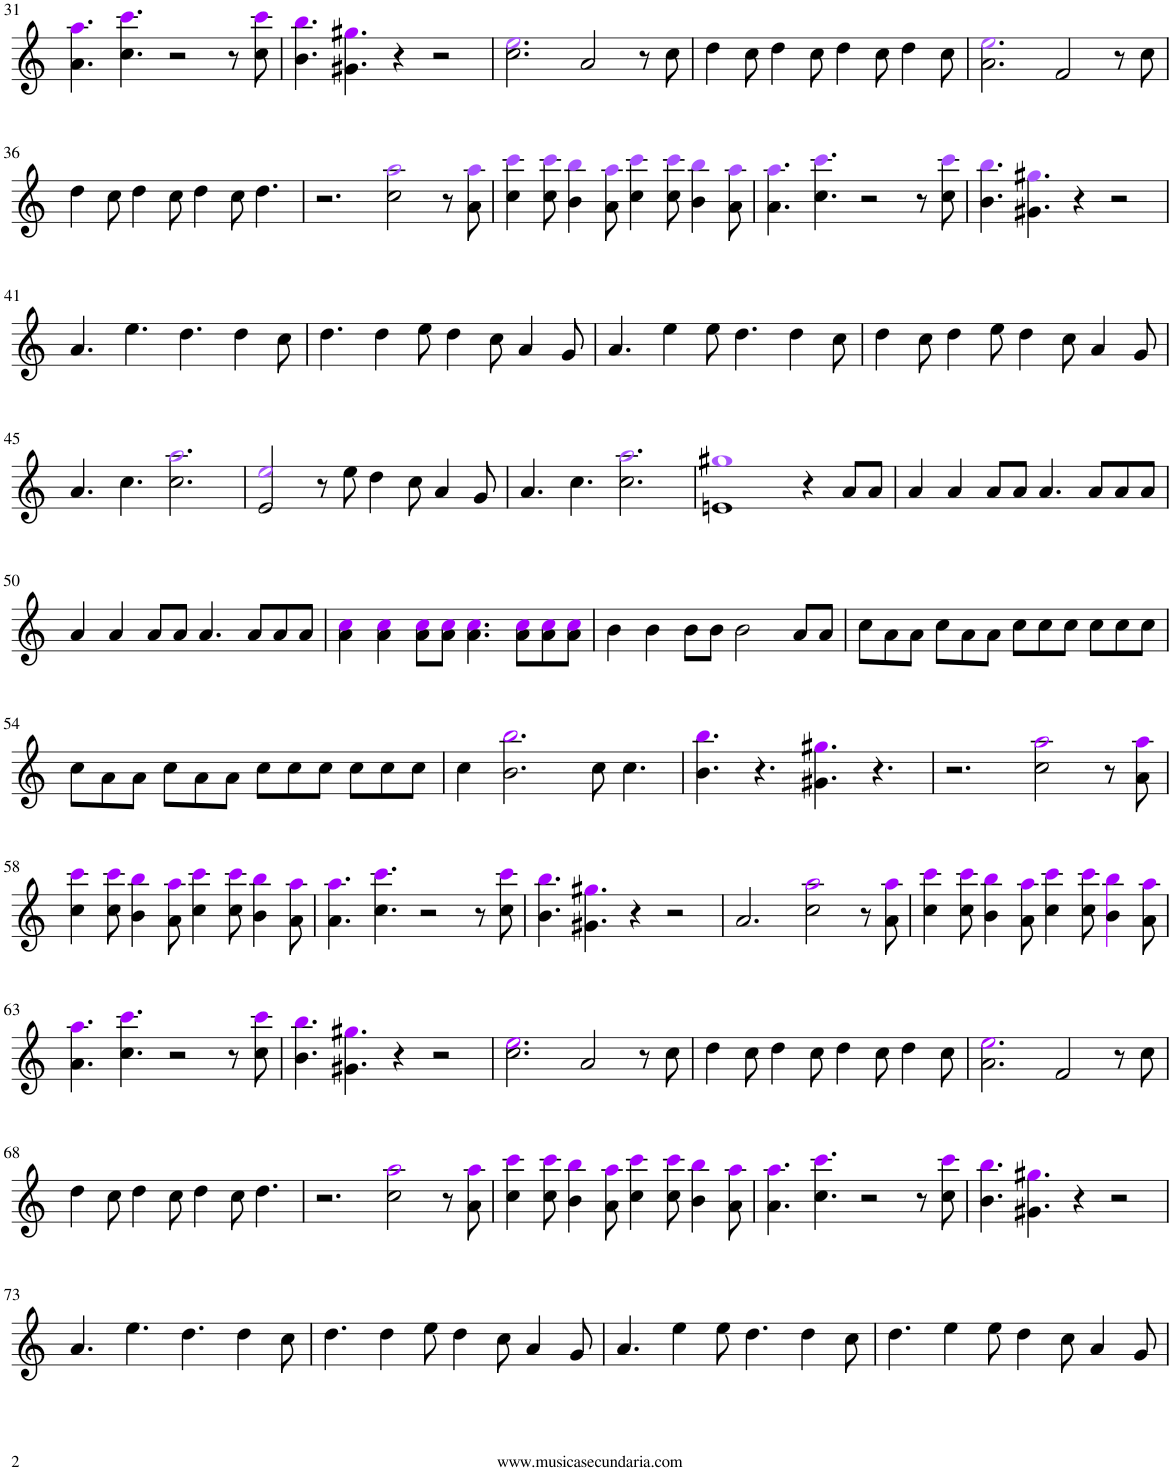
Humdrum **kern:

**kern
*part1
*staff1
*I"Flauta
*I'Fl.
!!LO:PB:g=z
*clefG2
*k[]
*M12/8
=31
4.a\ 4.aai\
4.cc\ 4.ccci\
2r
8r
8cc\ 8ccci\
=32
4.b\ 4.bbi\
4.g#X\ 4.gg#Xi\
4r
2r
=33
2.cc\ 2.eej\
2a/
8r
8cc\
=34
4dd\
8cc\
4dd\
8cc\
4dd\
8cc\
4dd\
8cc\
=35
2.a\ 2.eej\
2f/
8r
8cc\
!!LO:LB:g=z
=36
4dd\
8cc\
4dd\
8cc\
4dd\
8cc\
4.dd\
=37
2.r
2cc\ 2aaj\
8r
8a\ 8aaj\
=38
4cc\ 4cccj\
8cc\ 8cccj\
4b\ 4bbj\
8a\ 8aaj\
4cc\ 4cccj\
8cc\ 8cccj\
4b\ 4bbj\
8a\ 8aaj\
=39
4.a\ 4.aaj\
4.cc\ 4.cccj\
2r
8r
8cc\ 8cccj\
=40
4.b\ 4.bbj\
4.g#X\ 4.gg#Xj\
4r
2r
!!LO:LB:g=z
=41
4.a/
4.ee\
4.dd\
4dd\
8cc\
=42
4.dd\
4dd\
8ee\
4dd\
8cc\
4a/
8g/
=43
4.a/
4ee\
8ee\
4.dd\
4dd\
8cc\
=44
4dd\
8cc\
4dd\
8ee\
4dd\
8cc\
4a/
8g/
!!LO:LB:g=z
=45
4.a/
4.cc\
2.cc\ 2.aaj\
=46
2e/ 2eej/
8r
8ee\
4dd\
8cc\
4a/
8g/
=47
4.a/
4.cc\
2.cc\ 2.aaj\
=48
1en 1gg#Xj
4r
8a/L
8a/J
=49
4a/
4a/
8a/L
8a/J
4.a/
8a/L
8a/
8a/J
!!LO:LB:g=z
=50
4a/
4a/
8a/L
8a/J
4.a/
8a/L
8a/
8a/J
=51
4a\ 4cci\
4a\ 4cci\
8a\ 8cci\L
8a\ 8cci\J
4.a\ 4.cci\
8a\ 8cci\L
8a\ 8cci\
8a\ 8cci\J
=52
4b\
4b\
8b\L
8b\J
2b\
8a/L
8a/J
=53
8cc\L
8a\
8a\J
8cc\L
8a\
8a\J
8cc\L
8cc\
8cc\J
8cc\L
8cc\
8cc\J
!!LO:LB:g=z
=54
8cc\L
8a\
8a\J
8cc\L
8a\
8a\J
8cc\L
8cc\
8cc\J
8cc\L
8cc\
8cc\J
=55
4cc\
2.b\ 2.bbi\
8cc\
4.cc\
=56
4.b\ 4.bbi\
4.r
4.g#X\ 4.gg#Xi\
4.r
=57
2.r
2cc\ 2aai\
8r
8a\ 8aai\
!!LO:LB:g=z
=58
4cc\ 4ccci\
8cc\ 8ccci\
4b\ 4bbi\
8a\ 8aai\
4cc\ 4ccci\
8cc\ 8ccci\
4b\ 4bbi\
8a\ 8aai\
=59
4.a\ 4.aai\
4.cc\ 4.ccci\
2r
8r
8cc\ 8ccci\
=60
4.b\ 4.bbi\
4.g#X\ 4.gg#Xi\
4r
2r
=61
2.a/
2cc\ 2aai\
8r
8a\ 8aai\
=62
4cc\ 4ccci\
8cc\ 8ccci\
4b\ 4bbi\
8a\ 8aai\
4cc\ 4ccci\
8cc\ 8ccci\
4b\ 4bbi\
8a\ 8aai\
!!LO:LB:g=z
=63
4.a\ 4.aai\
4.cc\ 4.ccci\
2r
8r
8cc\ 8ccci\
=64
4.b\ 4.bbi\
4.g#X\ 4.gg#Xi\
4r
2r
=65
2.cc\ 2.eei\
2a/
8r
8cc\
=66
4dd\
8cc\
4dd\
8cc\
4dd\
8cc\
4dd\
8cc\
=67
2.a\ 2.eei\
2f/
8r
8cc\
!!LO:LB:g=z
=68
4dd\
8cc\
4dd\
8cc\
4dd\
8cc\
4.dd\
=69
2.r
2cc\ 2aai\
8r
8a\ 8aai\
=70
4cc\ 4ccci\
8cc\ 8ccci\
4b\ 4bbi\
8a\ 8aai\
4cc\ 4ccci\
8cc\ 8ccci\
4b\ 4bbi\
8a\ 8aai\
=71
4.a\ 4.aai\
4.cc\ 4.ccci\
2r
8r
8cc\ 8ccci\
=72
4.b\ 4.bbi\
4.g#X\ 4.gg#Xi\
4r
2r
!!LO:LB:g=z
=73
4.a/
4.ee\
4.dd\
4dd\
8cc\
=74
4.dd\
4dd\
8ee\
4dd\
8cc\
4a/
8g/
=75
4.a/
4ee\
8ee\
4.dd\
4dd\
8cc\
=76
4.dd\
4ee\
8ee\
4dd\
8cc\
4a/
8g/
=
*-
